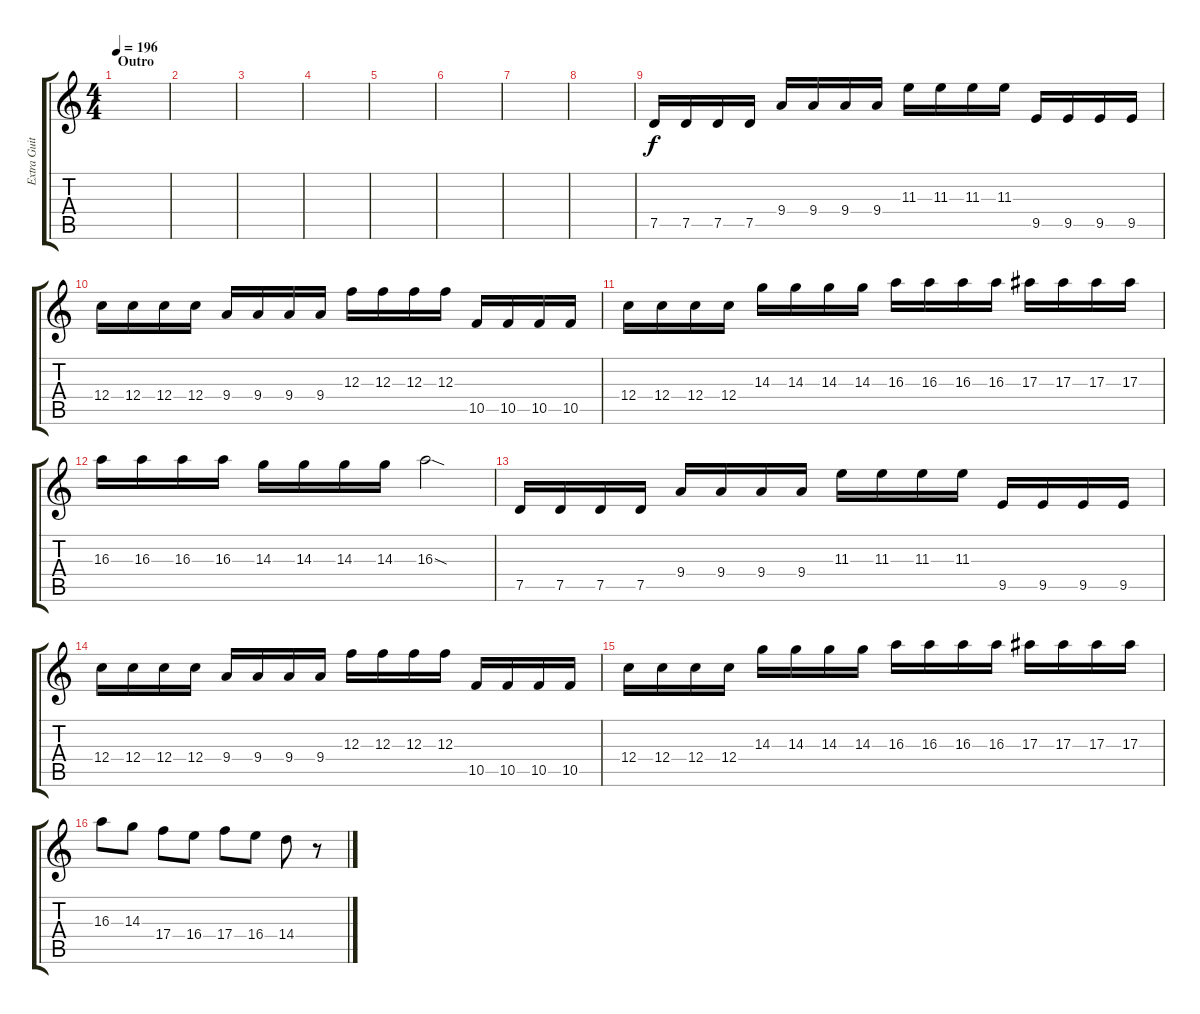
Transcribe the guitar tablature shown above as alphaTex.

\track ("Extra Guitar/ Synth Strings" "Extra Guit") {instrument distortionguitar}
\staff {score tabs}
\tuning (D4 A3 F3 C3 G2 D2) {hide}
\ts (4 4)
\section ("" "Outro")
\tempo 196
\clef g2
\ks c
|
|
|
|
|
|
|
|
7.5.16{volume 13 instrument distortionguitar} 7.5.16 7.5.16 7.5.16 9.4.16 9.4.16 9.4.16 9.4.16 11.3.16 11.3.16 11.3.16 11.3.16 9.5.16 9.5.16 9.5.16 9.5.16 |
12.4.16 12.4.16 12.4.16 12.4.16 9.4.16 9.4.16 9.4.16 9.4.16 12.3.16 12.3.16 12.3.16 12.3.16 10.5.16 10.5.16 10.5.16 10.5.16 |
12.4.16 12.4.16 12.4.16 12.4.16 14.3.16 14.3.16 14.3.16 14.3.16 16.3.16 16.3.16 16.3.16 16.3.16 17.3.16 17.3.16 17.3.16 17.3.16 |
16.3.16 16.3.16 16.3.16 16.3.16 14.3.16 14.3.16 14.3.16 14.3.16 16.3{sod}.2 |
7.5.16 7.5.16 7.5.16 7.5.16 9.4.16 9.4.16 9.4.16 9.4.16 11.3.16 11.3.16 11.3.16 11.3.16 9.5.16 9.5.16 9.5.16 9.5.16 |
12.4.16 12.4.16 12.4.16 12.4.16 9.4.16 9.4.16 9.4.16 9.4.16 12.3.16 12.3.16 12.3.16 12.3.16 10.5.16 10.5.16 10.5.16 10.5.16 |
12.4.16 12.4.16 12.4.16 12.4.16 14.3.16 14.3.16 14.3.16 14.3.16 16.3.16 16.3.16 16.3.16 16.3.16 17.3.16 17.3.16 17.3.16 17.3.16 |
16.3.8 14.3.8 17.4.8 16.4.8 17.4.8 16.4.8 14.4.8 r.8
